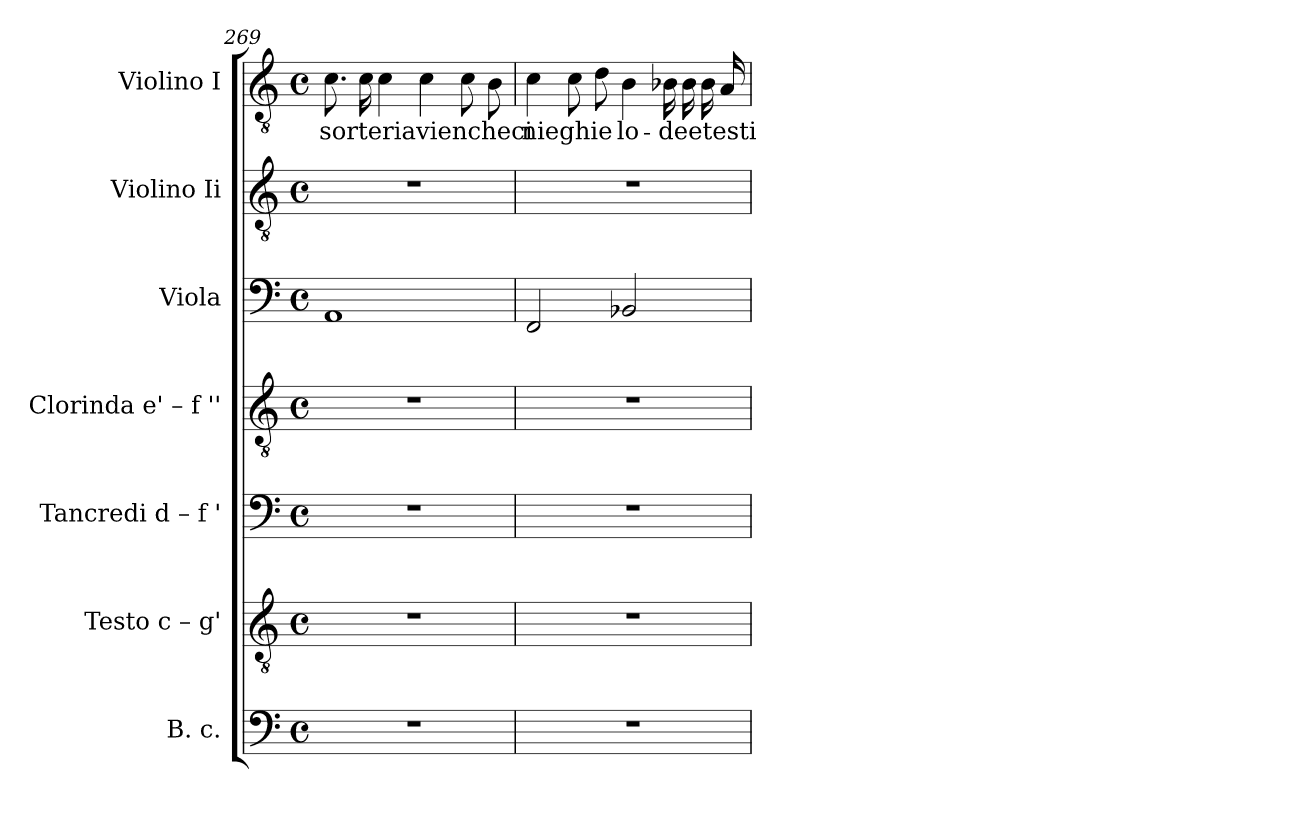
**kern	**kern	**kern	**kern	**kern	**kern	**kern	**text
*part7	*part6	*part5	*part4	*part3	*part2	*part1	*part1
*staff7	*staff6	*staff5	*staff4	*staff3	*staff2	*staff1	*staff1
*I"B. c.	*I"Testo  c – g'	*I"Tancredi  d – f '	*I"Clorinda  e' – f ''	*I"Viola	*I"Violino Ii	*I"Violino I	*
*clefF4	*clefGv2	*clefF4	*clefGv2	*clefF4	*clefGv2	*clefGv2	*
*k[]	*k[]	*k[]	*k[]	*k[]	*k[]	*k[]	*
*C:	*C:	*C:	*C:	*C:	*C:	*C:	*
*M4/4	*M4/4	*M4/4	*M4/4	*M4/4	*M4/4	*M4/4	*
*met(c)	*met(c)	*met(c)	*met(c)	*met(c)	*met(c)	*met(c)	*
=269	=269	=269	=269	=269	=269	=269	=269
!	!	!	!	!	!	!	!LO:LY:b:cj
1r	1r	1r	1r	1AA	1r	8.c\	sorteriaviencheci
!	!	!	!	!	!	!	!LO:LY:b:cj
.	.	.	.	.	.	16c\	.
!	!	!	!	!	!	!	!LO:LY:b:cj
.	.	.	.	.	.	4c\	.
!	!	!	!	!	!	!	!LO:LY:b:cj
.	.	.	.	.	.	4c\	.
!	!	!	!	!	!	!	!LO:LY:b:cj
.	.	.	.	.	.	8c\	.
!	!	!	!	!	!	!	!LO:LY:b:cj
.	.	.	.	.	.	8B\	.
=270	=270	=270	=270	=270	=270	=270	=270
!	!	!	!	!	!	!	!LO:LY:b:cj
1r	1r	1r	1r	2FF/	1r	4c\	nieghie
!	!	!	!	!	!	!	!LO:LY:b:cj
.	.	.	.	.	.	8c\	.
!	!	!	!	!	!	!	!LO:LY:b:cj
.	.	.	.	.	.	8d\	.
!	!	!	!	!	!	!	!LO:LY:b:cj
.	.	.	.	2BB-X/	.	4B\	lo-
!	!	!	!	!	!	!	!LO:LY:b:cj
.	.	.	.	.	.	16B-X\	-deetesti-
!	!	!	!	!	!	!	!LO:LY:b:cj
.	.	.	.	.	.	16B-\	--
!	!	!	!	!	!	!	!LO:LY:b:cj
.	.	.	.	.	.	16B-\	--
!	!	!	!	!	!	!	!LO:LY:b:cj
.	.	.	.	.	.	16A/	--
=	=	=	=	=	=	=	=
*-	*-	*-	*-	*-	*-	*-	*-
